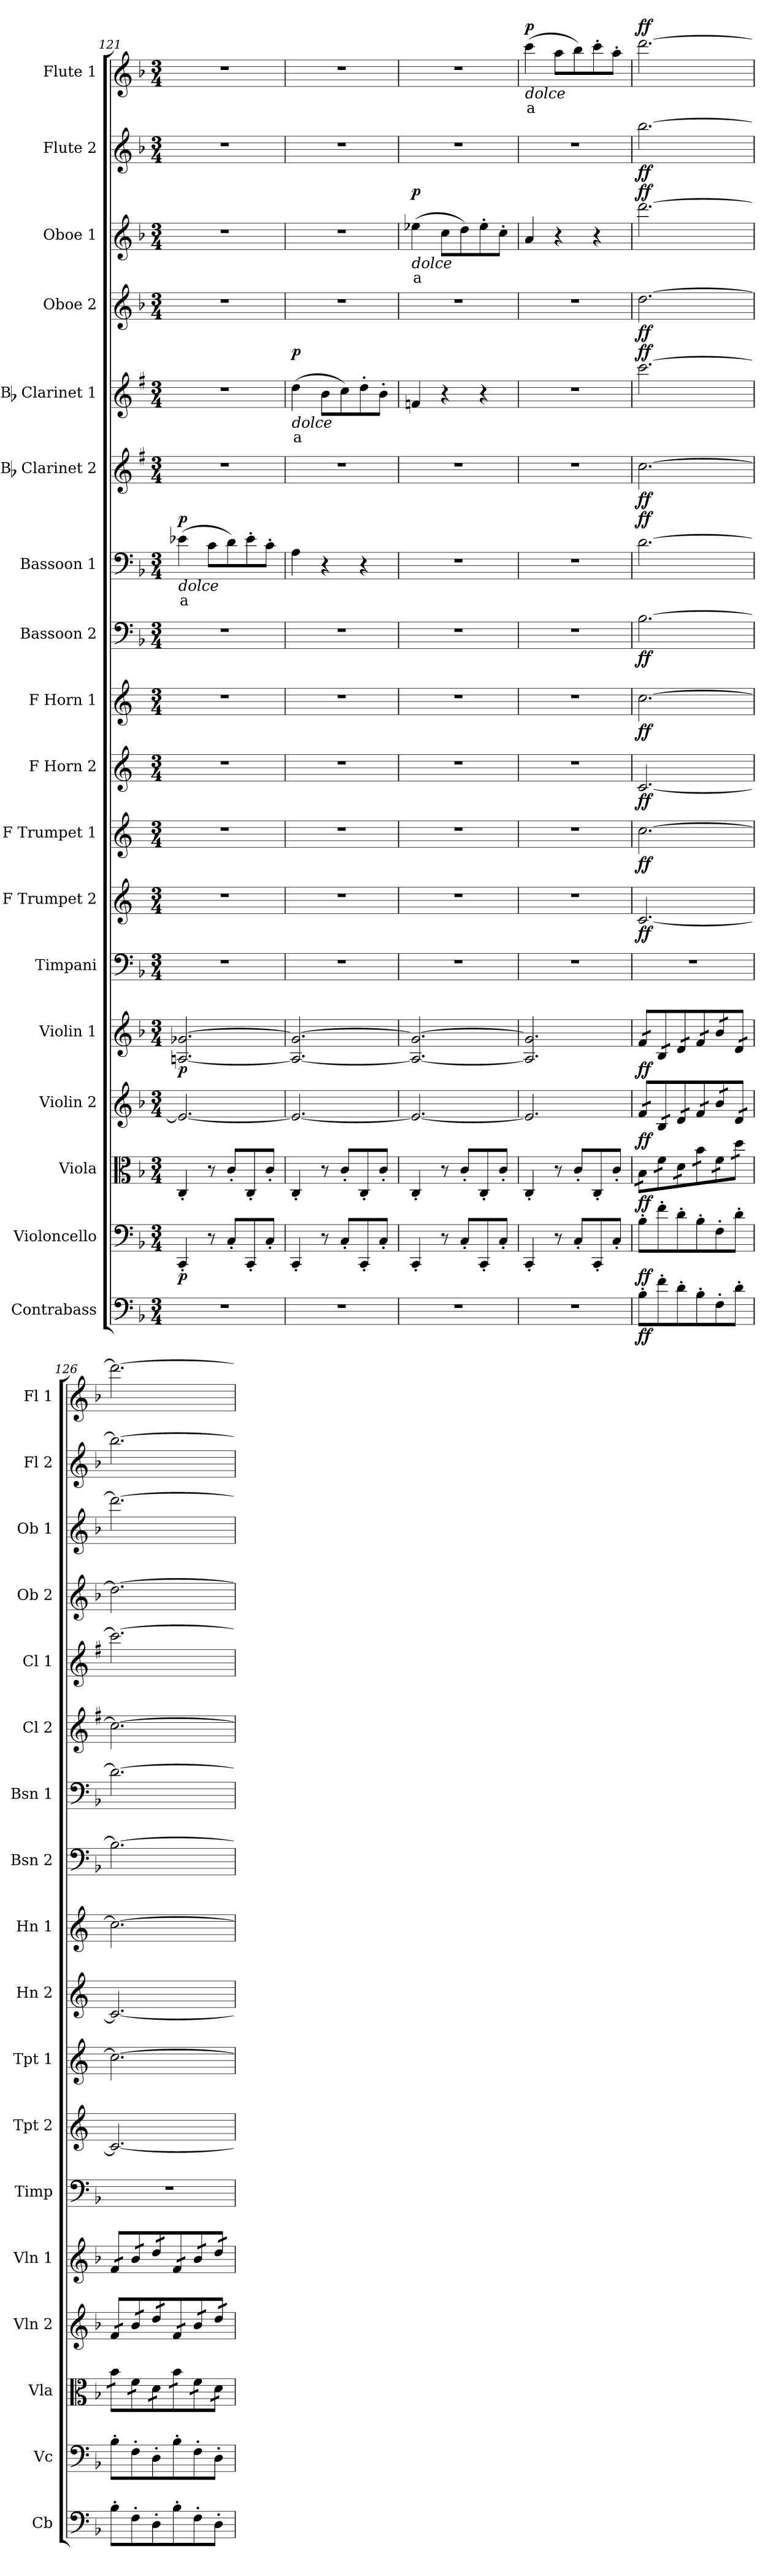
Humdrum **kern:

**kern	**dynam	**kern	**dynam	**kern	**dynam	**kern	**dynam	**kern	**dynam	**kern	**kern	**dynam	**kern	**dynam	**kern	**dynam	**kern	**dynam	**kern	**dynam	**kern	**text	**dynam	**kern	**dynam	**kern	**text	**dynam	**kern	**dynam	**kern	**text	**dynam	**kern	**dynam	**kern	**text	**dynam
*part18	*part18	*part17	*part17	*part16	*part16	*part15	*part15	*part14	*part14	*part13	*part12	*part12	*part11	*part11	*part10	*part10	*part9	*part9	*part8	*part8	*part7	*part7	*part7	*part6	*part6	*part5	*part5	*part5	*part4	*part4	*part3	*part3	*part3	*part2	*part2	*part1	*part1	*part1
*staff18	*staff18	*staff17	*staff17	*staff16	*staff16	*staff15	*staff15	*staff14	*staff14	*staff13	*staff12	*staff12	*staff11	*staff11	*staff10	*staff10	*staff9	*staff9	*staff8	*staff8	*staff7	*staff7	*staff7	*staff6	*staff6	*staff5	*staff5	*staff5	*staff4	*staff4	*staff3	*staff3	*staff3	*staff2	*staff2	*staff1	*staff1	*staff1
*I"Contrabass	*	*I"Violoncello	*	*I"Viola	*	*I"Violin 2	*	*I"Violin 1	*	*I"Timpani	*I"F Trumpet 2	*	*I"F Trumpet 1	*	*I"F Horn 2	*	*I"F Horn 1	*	*I"Bassoon 2	*	*I"Bassoon 1	*	*	*I"Bb Clarinet 2	*	*I"Bb Clarinet 1	*	*	*I"Oboe 2	*	*I"Oboe 1	*	*	*I"Flute 2	*	*I"Flute 1	*	*
*I'Cb	*	*I'Vc	*	*I'Vla	*	*I'Vln 2	*	*I'Vln 1	*	*I'Timp	*I'Tpt 2	*	*I'Tpt 1	*	*I'Hn 2	*	*I'Hn 1	*	*I'Bsn 2	*	*I'Bsn 1	*	*	*I'Cl 2	*	*I'Cl 1	*	*	*I'Ob 2	*	*I'Ob 1	*	*	*I'Fl 2	*	*I'Fl 1	*	*
*clefF4	*	*clefF4	*	*clefC3	*	*clefG2	*	*clefG2	*	*clefF4	*clefG2	*	*clefG2	*	*clefG2	*	*clefG2	*	*clefF4	*	*clefF4	*	*	*clefG2	*	*clefG2	*	*	*clefG2	*	*clefG2	*	*	*clefG2	*	*clefG2	*	*
*ITrd7c12	*	*	*	*	*	*	*	*	*	*	*ITrd-3c-5	*	*ITrd-3c-5	*	*ITrd4c7	*	*ITrd4c7	*	*	*	*	*	*	*ITrd1c2	*	*ITrd1c2	*	*	*	*	*	*	*	*	*	*	*	*
*k[b-]	*	*k[b-]	*	*k[b-]	*	*k[b-]	*	*k[b-]	*	*k[b-]	*k[b-]	*	*k[b-]	*	*k[b-]	*	*k[b-]	*	*k[b-]	*	*k[b-]	*	*	*k[b-]	*	*k[b-]	*	*	*k[b-]	*	*k[b-]	*	*	*k[b-]	*	*k[b-]	*	*
*M3/4	*	*M3/4	*	*M3/4	*	*M3/4	*	*M3/4	*	*M3/4	*M3/4	*	*M3/4	*	*M3/4	*	*M3/4	*	*M3/4	*	*M3/4	*	*	*M3/4	*	*M3/4	*	*	*M3/4	*	*M3/4	*	*	*M3/4	*	*M3/4	*	*
=121	=121	=121	=121	=121	=121	=121	=121	=121	=121	=121	=121	=121	=121	=121	=121	=121	=121	=121	=121	=121	=121	=121	=121	=121	=121	=121	=121	=121	=121	=121	=121	=121	=121	=121	=121	=121	=121	=121
!	!	!	!	!	!	!	!	!	!	!	!	!	!	!	!	!	!	!	!	!	!LO:TX:b:i:t=dolce	!	!	!	!	!	!	!	!	!	!	!	!	!	!	!	!	!
!	!	!	!LO:DY:b	!	!	!	!	!	!LO:DY:b	!	!	!	!	!	!	!	!	!	!	!	!	!LO:LY:b:color=#FF0000	!LO:DY:b	!	!	!	!	!	!	!	!	!	!	!	!	!	!	!
2.r	.	4CC'/	p	4C'/	.	2.e-/_	.	[2.An/ [2.g-X/	p	2.r	2.r	.	2.r	.	2.r	.	2.r	.	2.r	.	(4e-X\	a	p	2.r	.	2.r	.	.	2.r	.	2.r	.	.	2.r	.	2.r	.	.
.	.	8r	.	8r	.	.	.	.	.	.	.	.	.	.	.	.	.	.	.	.	8c\L	.	.	.	.	.	.	.	.	.	.	.	.	.	.	.	.	.
.	.	8C'/L	.	8c'/L	.	.	.	.	.	.	.	.	.	.	.	.	.	.	.	.	8d\)	.	.	.	.	.	.	.	.	.	.	.	.	.	.	.	.	.
.	.	8CC'/	.	8C'/	.	.	.	.	.	.	.	.	.	.	.	.	.	.	.	.	8e-'\	.	.	.	.	.	.	.	.	.	.	.	.	.	.	.	.	.
.	.	8C'/J	.	8c'/J	.	.	.	.	.	.	.	.	.	.	.	.	.	.	.	.	8c'\J	.	.	.	.	.	.	.	.	.	.	.	.	.	.	.	.	.
=122	=122	=122	=122	=122	=122	=122	=122	=122	=122	=122	=122	=122	=122	=122	=122	=122	=122	=122	=122	=122	=122	=122	=122	=122	=122	=122	=122	=122	=122	=122	=122	=122	=122	=122	=122	=122	=122	=122
!	!	!	!	!	!	!	!	!	!	!	!	!	!	!	!	!	!	!	!	!	!	!	!	!	!	!LO:TX:b:i:t=dolce	!	!	!	!	!	!	!	!	!	!	!	!
!	!	!	!	!	!	!	!	!	!	!	!	!	!	!	!	!	!	!	!	!	!	!	!	!	!	!	!LO:LY:b:color=#FF0000	!LO:DY:b	!	!	!	!	!	!	!	!	!	!
2.r	.	4CC'/	.	4C'/	.	2.e-/_	.	2.A/_ 2.g-/_	.	2.r	2.r	.	2.r	.	2.r	.	2.r	.	2.r	.	4A\	.	.	2.r	.	(4cc\	a	p	2.r	.	2.r	.	.	2.r	.	2.r	.	.
.	.	8r	.	8r	.	.	.	.	.	.	.	.	.	.	.	.	.	.	.	.	4r	.	.	.	.	8a\L	.	.	.	.	.	.	.	.	.	.	.	.
.	.	8C'/L	.	8c'/L	.	.	.	.	.	.	.	.	.	.	.	.	.	.	.	.	.	.	.	.	.	8b-\)	.	.	.	.	.	.	.	.	.	.	.	.
.	.	8CC'/	.	8C'/	.	.	.	.	.	.	.	.	.	.	.	.	.	.	.	.	4r	.	.	.	.	8cc'\	.	.	.	.	.	.	.	.	.	.	.	.
.	.	8C'/J	.	8c'/J	.	.	.	.	.	.	.	.	.	.	.	.	.	.	.	.	.	.	.	.	.	8a'\J	.	.	.	.	.	.	.	.	.	.	.	.
=123	=123	=123	=123	=123	=123	=123	=123	=123	=123	=123	=123	=123	=123	=123	=123	=123	=123	=123	=123	=123	=123	=123	=123	=123	=123	=123	=123	=123	=123	=123	=123	=123	=123	=123	=123	=123	=123	=123
!	!	!	!	!	!	!	!	!	!	!	!	!	!	!	!	!	!	!	!	!	!	!	!	!	!	!	!	!	!	!	!LO:TX:b:i:t=dolce	!	!	!	!	!	!	!
!	!	!	!	!	!	!	!	!	!	!	!	!	!	!	!	!	!	!	!	!	!	!	!	!	!	!	!	!	!	!	!	!LO:LY:b:color=#FF0000	!LO:DY:b	!	!	!	!	!
2.r	.	4CC'/	.	4C'/	.	2.e-/_	.	2.A/_ 2.g-/_	.	2.r	2.r	.	2.r	.	2.r	.	2.r	.	2.r	.	2.r	.	.	2.r	.	4e-X/	.	.	2.r	.	(4ee-X\	a	p	2.r	.	2.r	.	.
.	.	8r	.	8r	.	.	.	.	.	.	.	.	.	.	.	.	.	.	.	.	.	.	.	.	.	4r	.	.	.	.	8cc\L	.	.	.	.	.	.	.
.	.	8C'/L	.	8c'/L	.	.	.	.	.	.	.	.	.	.	.	.	.	.	.	.	.	.	.	.	.	.	.	.	.	.	8dd\)	.	.	.	.	.	.	.
.	.	8CC'/	.	8C'/	.	.	.	.	.	.	.	.	.	.	.	.	.	.	.	.	.	.	.	.	.	4r	.	.	.	.	8ee-'\	.	.	.	.	.	.	.
.	.	8C'/J	.	8c'/J	.	.	.	.	.	.	.	.	.	.	.	.	.	.	.	.	.	.	.	.	.	.	.	.	.	.	8cc'\J	.	.	.	.	.	.	.
=124	=124	=124	=124	=124	=124	=124	=124	=124	=124	=124	=124	=124	=124	=124	=124	=124	=124	=124	=124	=124	=124	=124	=124	=124	=124	=124	=124	=124	=124	=124	=124	=124	=124	=124	=124	=124	=124	=124
!	!	!	!	!	!	!	!	!	!	!	!	!	!	!	!	!	!	!	!	!	!	!	!	!	!	!	!	!	!	!	!	!	!	!	!	!LO:TX:b:i:t=dolce	!	!
!	!	!	!	!	!	!	!	!	!	!	!	!	!	!	!	!	!	!	!	!	!	!	!	!	!	!	!	!	!	!	!	!	!	!	!	!	!LO:LY:b:color=#FF0000	!LO:DY:b
2.r	.	4CC'/	.	4C'/	.	2.e-/]	.	2.A/] 2.g-/]	.	2.r	2.r	.	2.r	.	2.r	.	2.r	.	2.r	.	2.r	.	.	2.r	.	2.r	.	.	2.r	.	4a/	.	.	2.r	.	(4ccc\	a	p
.	.	8r	.	8r	.	.	.	.	.	.	.	.	.	.	.	.	.	.	.	.	.	.	.	.	.	.	.	.	.	.	4r	.	.	.	.	8aa\L	.	.
.	.	8C'/L	.	8c'/L	.	.	.	.	.	.	.	.	.	.	.	.	.	.	.	.	.	.	.	.	.	.	.	.	.	.	.	.	.	.	.	8bb-\)	.	.
.	.	8CC'/	.	8C'/	.	.	.	.	.	.	.	.	.	.	.	.	.	.	.	.	.	.	.	.	.	.	.	.	.	.	4r	.	.	.	.	8ccc'\	.	.
.	.	8C'/J	.	8c'/J	.	.	.	.	.	.	.	.	.	.	.	.	.	.	.	.	.	.	.	.	.	.	.	.	.	.	.	.	.	.	.	8aa'\J	.	.
=125	=125	=125	=125	=125	=125	=125	=125	=125	=125	=125	=125	=125	=125	=125	=125	=125	=125	=125	=125	=125	=125	=125	=125	=125	=125	=125	=125	=125	=125	=125	=125	=125	=125	=125	=125	=125	=125	=125
!	!LO:DY:b	!	!LO:DY:b	!	!LO:DY:b	!	!LO:DY:b	!	!LO:DY:b	!	!	!LO:DY:b	!	!LO:DY:b	!	!LO:DY:b	!	!LO:DY:b	!	!LO:DY:b	!	!	!LO:DY:b	!	!LO:DY:b	!	!	!LO:DY:b	!	!LO:DY:b	!	!	!LO:DY:b	!	!LO:DY:b	!	!	!LO:DY:b
*	*	*	*	*tremolo	*	*	*	*	*	*	*	*	*	*	*	*	*	*	*	*	*	*	*	*	*	*	*	*	*	*	*	*	*	*	*	*	*	*
*	*	*	*	*	*	*tremolo	*	*	*	*	*	*	*	*	*	*	*	*	*	*	*	*	*	*	*	*	*	*	*	*	*	*	*	*	*	*	*	*
*	*	*	*	*	*	*	*	*tremolo	*	*	*	*	*	*	*	*	*	*	*	*	*	*	*	*	*	*	*	*	*	*	*	*	*	*	*	*	*	*
8BB-'\L	ff	8B-'\L	ff	16B-\LL	ff	16f/LL	ff	16f/LL	ff	2.r	[2.f/	ff	[2.ff\	ff	[2.F/	ff	[2.f\	ff	[2.B-\	ff	[2.d\	.	ff	[2.b-\	ff	[2.bb-\	.	ff	[2.dd\	ff	[2.ddd\	.	ff	[2.bb-\	ff	[2.ddd\	.	ff
.	.	.	.	16B-\	.	16f/	.	16f/	.	.	.	.	.	.	.	.	.	.	.	.	.	.	.	.	.	.	.	.	.	.	.	.	.	.	.	.	.	.
8F'\	.	8f'\	.	16f\	.	16B-/	.	16B-/	.	.	.	.	.	.	.	.	.	.	.	.	.	.	.	.	.	.	.	.	.	.	.	.	.	.	.	.	.	.
.	.	.	.	16f\	.	16B-/	.	16B-/	.	.	.	.	.	.	.	.	.	.	.	.	.	.	.	.	.	.	.	.	.	.	.	.	.	.	.	.	.	.
8D'\	.	8d'\	.	16d\	.	16d/	.	16d/	.	.	.	.	.	.	.	.	.	.	.	.	.	.	.	.	.	.	.	.	.	.	.	.	.	.	.	.	.	.
.	.	.	.	16d\	.	16d/	.	16d/	.	.	.	.	.	.	.	.	.	.	.	.	.	.	.	.	.	.	.	.	.	.	.	.	.	.	.	.	.	.
8BB-'\	.	8B-'\	.	16b-\	.	16f/	.	16f/	.	.	.	.	.	.	.	.	.	.	.	.	.	.	.	.	.	.	.	.	.	.	.	.	.	.	.	.	.	.
.	.	.	.	16b-\	.	16f/	.	16f/	.	.	.	.	.	.	.	.	.	.	.	.	.	.	.	.	.	.	.	.	.	.	.	.	.	.	.	.	.	.
8FF'\	.	8F'\	.	16f\	.	16b-/	.	16b-/	.	.	.	.	.	.	.	.	.	.	.	.	.	.	.	.	.	.	.	.	.	.	.	.	.	.	.	.	.	.
.	.	.	.	16f\	.	16b-/	.	16b-/	.	.	.	.	.	.	.	.	.	.	.	.	.	.	.	.	.	.	.	.	.	.	.	.	.	.	.	.	.	.
8D'\J	.	8d'\J	.	16dd\	.	16d/	.	16d/	.	.	.	.	.	.	.	.	.	.	.	.	.	.	.	.	.	.	.	.	.	.	.	.	.	.	.	.	.	.
.	.	.	.	16dd\JJ	.	16d/JJ	.	16d/JJ	.	.	.	.	.	.	.	.	.	.	.	.	.	.	.	.	.	.	.	.	.	.	.	.	.	.	.	.	.	.
=126	=126	=126	=126	=126	=126	=126	=126	=126	=126	=126	=126	=126	=126	=126	=126	=126	=126	=126	=126	=126	=126	=126	=126	=126	=126	=126	=126	=126	=126	=126	=126	=126	=126	=126	=126	=126	=126	=126
8BB-'\L	.	8B-'\L	.	16b-\LL	.	16f/LL	.	16f/LL	.	2.r	2.f/_	.	2.ff\_	.	2.F/_	.	2.f\_	.	2.B-\_	.	2.d\_	.	.	2.b-\_	.	2.bb-\_	.	.	2.dd\_	.	2.ddd\_	.	.	2.bb-\_	.	2.ddd\_	.	.
.	.	.	.	16b-\	.	16f/	.	16f/	.	.	.	.	.	.	.	.	.	.	.	.	.	.	.	.	.	.	.	.	.	.	.	.	.	.	.	.	.	.
8FF'\	.	8F'\	.	16f\	.	16b-/	.	16b-/	.	.	.	.	.	.	.	.	.	.	.	.	.	.	.	.	.	.	.	.	.	.	.	.	.	.	.	.	.	.
.	.	.	.	16f\	.	16b-/	.	16b-/	.	.	.	.	.	.	.	.	.	.	.	.	.	.	.	.	.	.	.	.	.	.	.	.	.	.	.	.	.	.
8DD'\	.	8D'\	.	16d\	.	16dd/	.	16dd/	.	.	.	.	.	.	.	.	.	.	.	.	.	.	.	.	.	.	.	.	.	.	.	.	.	.	.	.	.	.
.	.	.	.	16d\	.	16dd/	.	16dd/	.	.	.	.	.	.	.	.	.	.	.	.	.	.	.	.	.	.	.	.	.	.	.	.	.	.	.	.	.	.
8BB-'\	.	8B-'\	.	16b-\	.	16f/	.	16f/	.	.	.	.	.	.	.	.	.	.	.	.	.	.	.	.	.	.	.	.	.	.	.	.	.	.	.	.	.	.
.	.	.	.	16b-\	.	16f/	.	16f/	.	.	.	.	.	.	.	.	.	.	.	.	.	.	.	.	.	.	.	.	.	.	.	.	.	.	.	.	.	.
8FF'\	.	8F'\	.	16f\	.	16b-/	.	16b-/	.	.	.	.	.	.	.	.	.	.	.	.	.	.	.	.	.	.	.	.	.	.	.	.	.	.	.	.	.	.
.	.	.	.	16f\	.	16b-/	.	16b-/	.	.	.	.	.	.	.	.	.	.	.	.	.	.	.	.	.	.	.	.	.	.	.	.	.	.	.	.	.	.
8DD'\J	.	8D'\J	.	16d\	.	16dd/	.	16dd/	.	.	.	.	.	.	.	.	.	.	.	.	.	.	.	.	.	.	.	.	.	.	.	.	.	.	.	.	.	.
.	.	.	.	16d\JJ	.	16dd/JJ	.	16dd/JJ	.	.	.	.	.	.	.	.	.	.	.	.	.	.	.	.	.	.	.	.	.	.	.	.	.	.	.	.	.	.
*	*	*	*	*	*	*	*	*Xtremolo	*	*	*	*	*	*	*	*	*	*	*	*	*	*	*	*	*	*	*	*	*	*	*	*	*	*	*	*	*	*
*	*	*	*	*	*	*Xtremolo	*	*	*	*	*	*	*	*	*	*	*	*	*	*	*	*	*	*	*	*	*	*	*	*	*	*	*	*	*	*	*	*
*	*	*	*	*Xtremolo	*	*	*	*	*	*	*	*	*	*	*	*	*	*	*	*	*	*	*	*	*	*	*	*	*	*	*	*	*	*	*	*	*	*
=	=	=	=	=	=	=	=	=	=	=	=	=	=	=	=	=	=	=	=	=	=	=	=	=	=	=	=	=	=	=	=	=	=	=	=	=	=	=
*-	*-	*-	*-	*-	*-	*-	*-	*-	*-	*-	*-	*-	*-	*-	*-	*-	*-	*-	*-	*-	*-	*-	*-	*-	*-	*-	*-	*-	*-	*-	*-	*-	*-	*-	*-	*-	*-	*-
